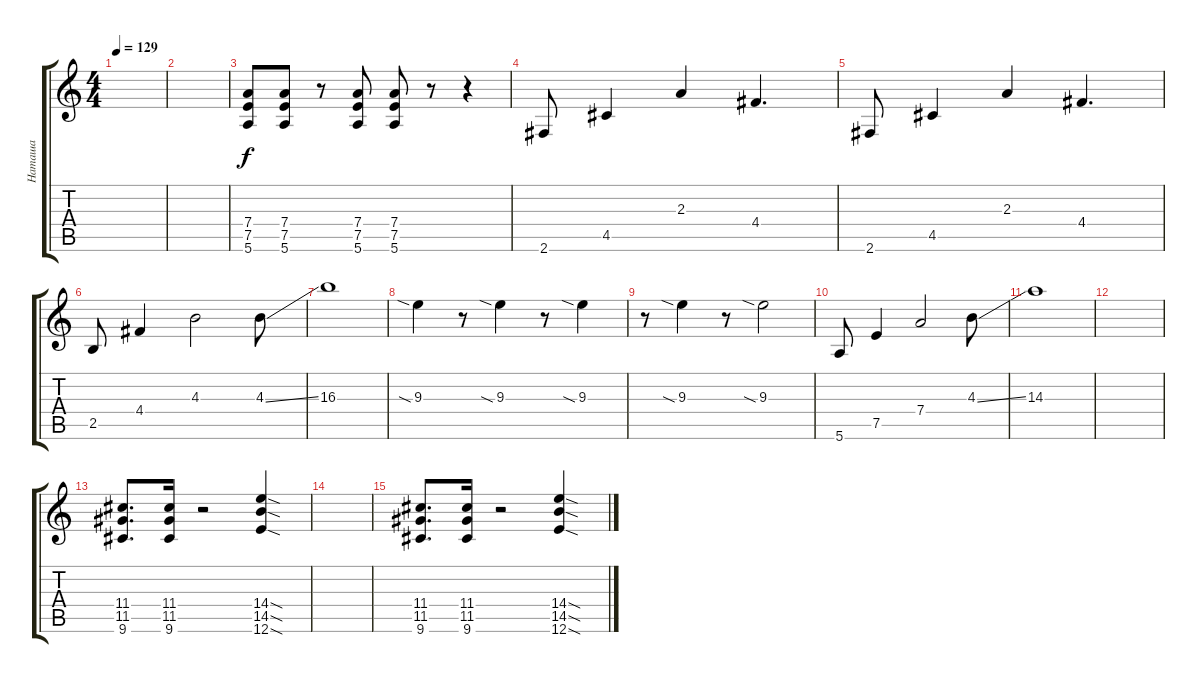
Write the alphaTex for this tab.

\track ("Наташа" "Наташа") {instrument distortionguitar}
\staff {score tabs}
\tuning (E4 B3 G3 D3 A2 E2) {hide}
\ts (4 4)
\tempo 129
\clef g2
\ks c
|
|
(7.4 7.5 5.6).8 (7.4 7.5 5.6).8 r.8 (7.4 7.5 5.6).8 (7.4 7.5 5.6).8 r.8 r.4 |
2.6.8 4.5.4 2.3.4 4.4.4{d} |
2.6.8 4.5.4 2.3.4 4.4.4{d} |
2.5.8 4.4.4 4.3.2 4.3{ss}.8 |
16.3.1 |
9.3{sia}.4 r.8 9.3{sia}.4 r.8 9.3{sia}.4 |
r.8 9.3{sia}.4 r.8 9.3{sia}.2 |
5.6.8 7.5.4 7.4.2 4.3{ss}.8 |
14.3.1 |
|
(11.4 11.5 9.6).8{d} (11.4 11.5 9.6).16 r.2 (14.4{sod} 14.5{sod} 12.6{sod}).4 |
|
(11.4 11.5 9.6).8{d} (11.4 11.5 9.6).16 r.2 (14.4{sod} 14.5{sod} 12.6{sod}).4
